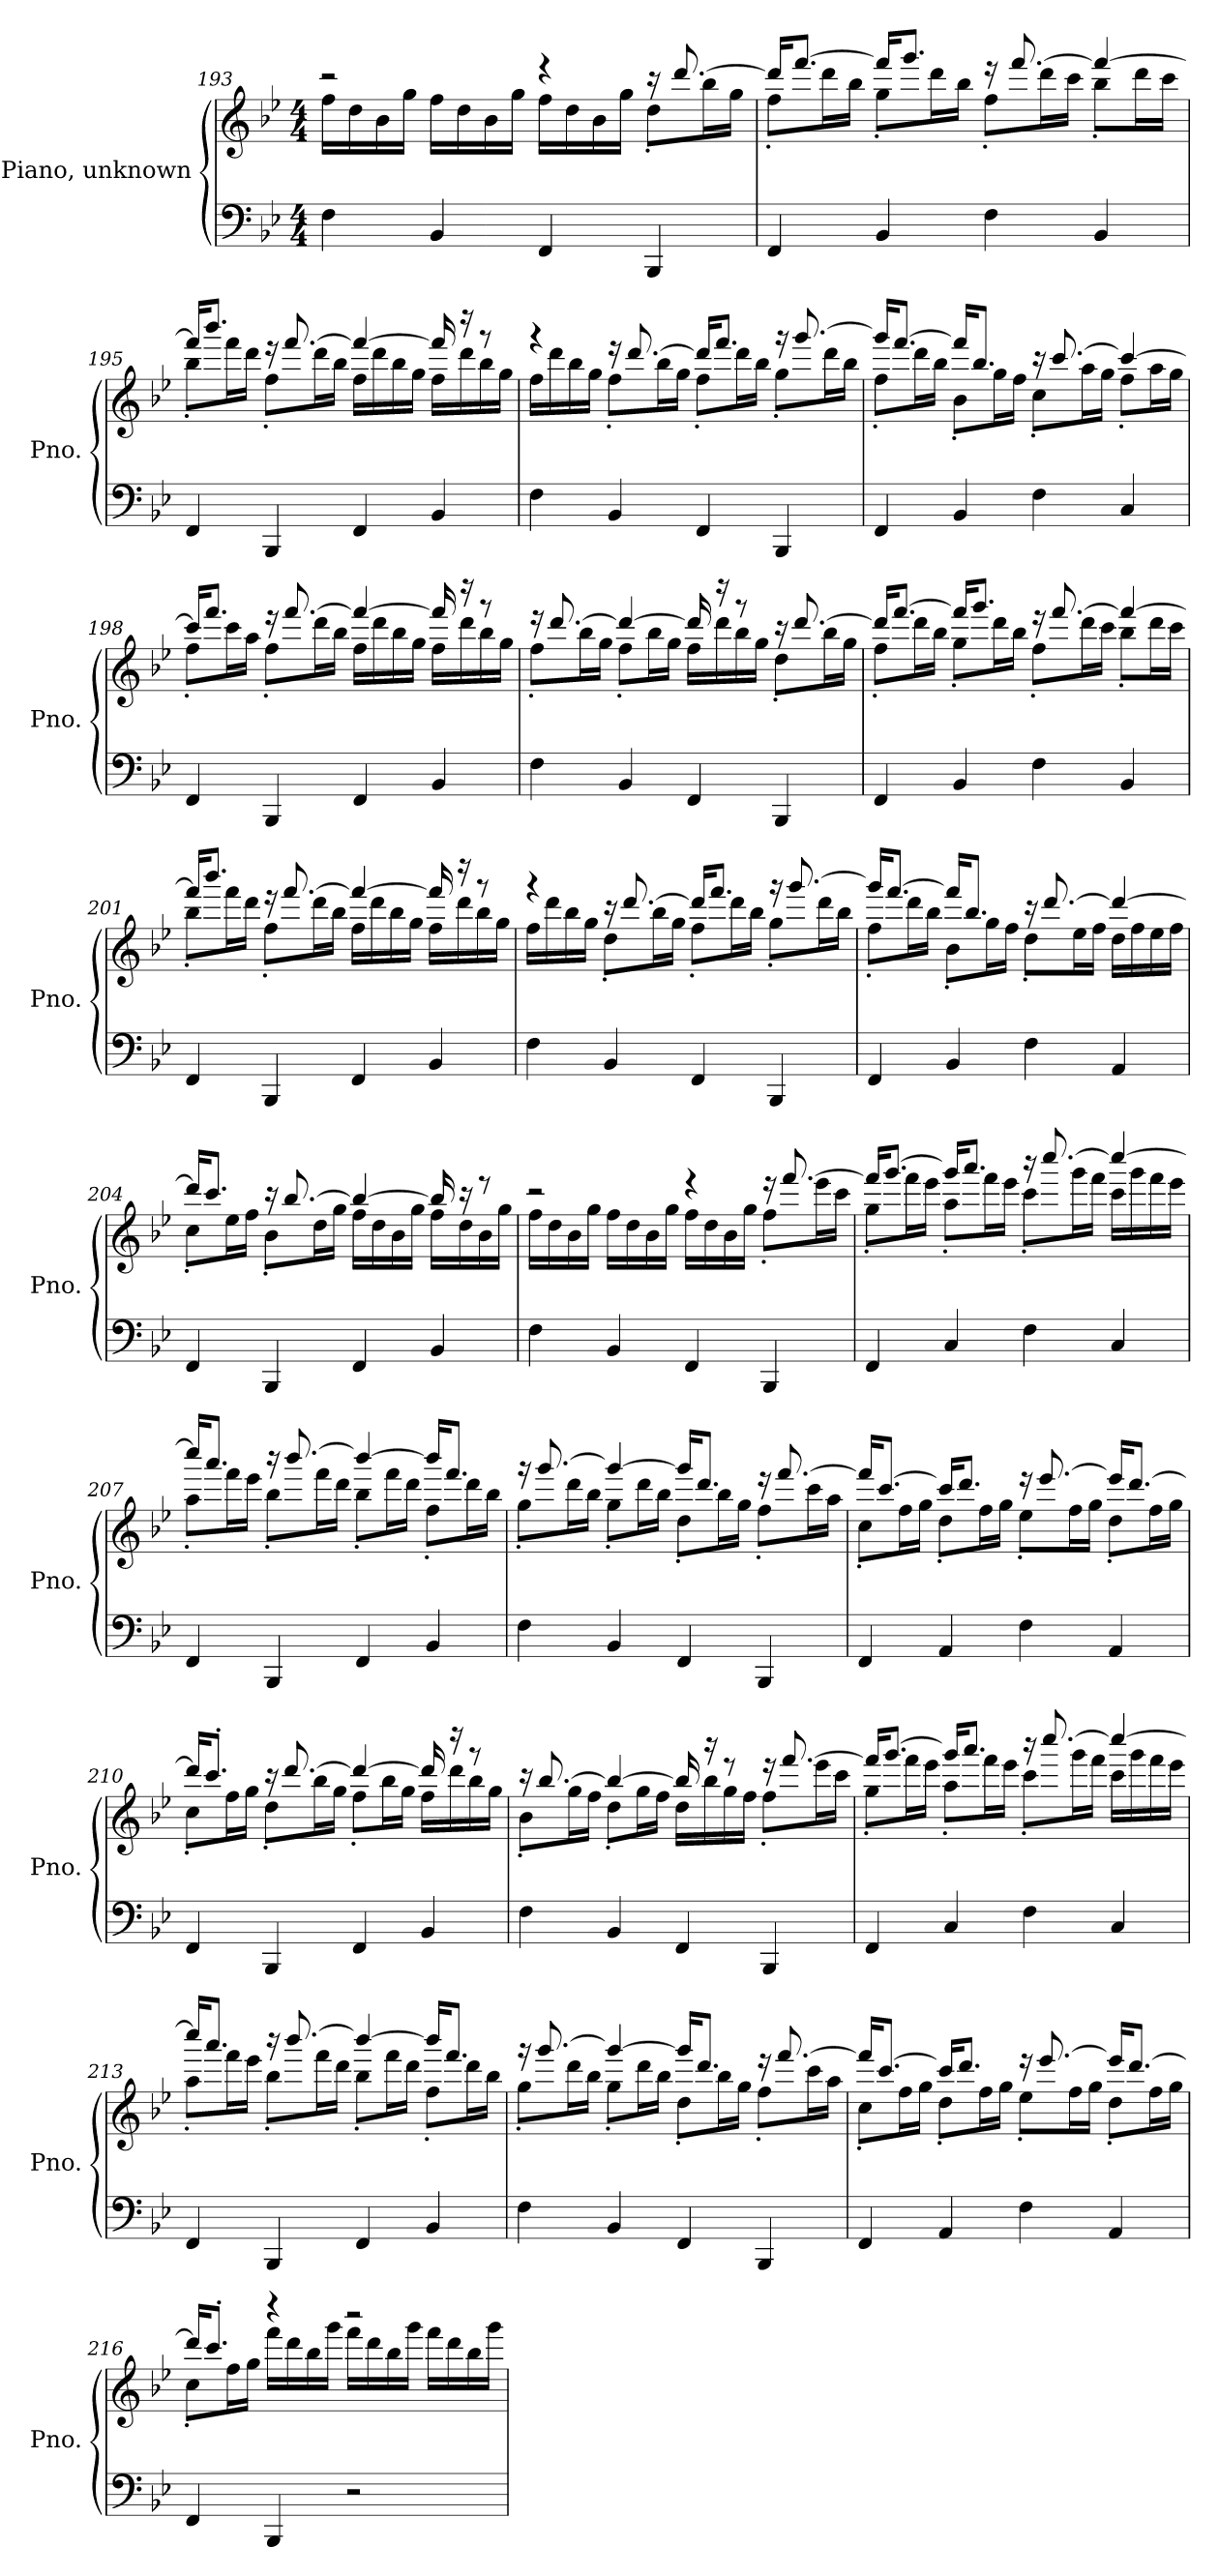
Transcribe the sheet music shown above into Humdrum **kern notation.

**kern	**kern
*part1	*part1
*staff2	*staff1
*I"Piano, unknown	*
*I'Pno.	*
*clefF4	*clefG2
*k[b-e-]	*k[b-e-]
*M4/4	*M4/4
=193	=193
*	*^
4F\	2r	16ff\LL
.	.	16dd\
.	.	16b-\
.	.	16gg\JJ
4BB-/	.	16ff\LL
.	.	16dd\
.	.	16b-\
.	.	16gg\JJ
4FF/	4r	16ff\LL
.	.	16dd\
.	.	16b-\
.	.	16gg\JJ
4BBB-/	16r	8dd'\L
.	[8.ddd/	.
.	.	16bb-\L
.	.	16gg\JJ
!!LO:LB:g=z	!!
=194	=194	=194
4FF/	16ddd/KL]	8ff'\L
.	[8.fff/J	.
.	.	16ddd\L
.	.	16bb-\JJ
4BB-/	16fff/KL]	8gg'\L
.	8.ggg/J	.
.	.	16ddd\L
.	.	16bb-\JJ
4F\	16r	8ff'\L
.	[8.fff/	.
.	.	16ddd\L
.	.	16ccc\JJ
4BB-/	4fff/_	8bb-'\L
.	.	16ddd\L
.	.	16ccc\JJ
=195	=195	=195
4FF/	16fff/KL]	8bb-'\L
.	8.bbb-/J	.
.	.	16fff\L
.	.	16ddd\JJ
4BBB-/	16r	8ff'\L
.	[8.fff/	.
.	.	16ddd\L
.	.	16bb-\JJ
4FF/	4fff/_	16ff\LL
.	.	16ddd\
.	.	16bb-\
.	.	16gg\JJ
4BB-/	16fff/]	16ff\LL
.	16r	16ddd\
.	8r	16bb-\
.	.	16gg\JJ
!!LO:PB:g=z	!!
=196	=196	=196
4F\	4r	16ff\LL
.	.	16ddd\
.	.	16bb-\
.	.	16gg\JJ
4BB-/	16r	8ff'\L
.	[8.ddd/	.
.	.	16bb-\L
.	.	16gg\JJ
4FF/	16ddd/KL]	8ff'\L
.	8.fff/J	.
.	.	16ddd\L
.	.	16bb-\JJ
4BBB-/	16r	8gg'\L
.	[8.ggg/	.
.	.	16ddd\L
.	.	16bb-\JJ
=197	=197	=197
4FF/	16ggg/KL]	8ff'\L
.	[8.fff/J	.
.	.	16ddd\L
.	.	16bb-\JJ
4BB-/	16fff/KL]	8b-'\L
.	8.bb-/J	.
.	.	16gg\L
.	.	16ff\JJ
4F\	16r	8cc'\L
.	[8.ccc/	.
.	.	16aa\L
.	.	16gg\JJ
4C/	4ccc/_	8ff'\L
.	.	16aa\L
.	.	16gg\JJ
!!LO:LB:g=z	!!
=198	=198	=198
4FF/	16ccc/KL]	8ff'\L
.	8.fff/J	.
.	.	16ccc\L
.	.	16aa\JJ
4BBB-/	16r	8ff'\L
.	[8.fff/	.
.	.	16ddd\L
.	.	16bb-\JJ
4FF/	4fff/_	16ff\LL
.	.	16ddd\
.	.	16bb-\
.	.	16gg\JJ
4BB-/	16fff/]	16ff\LL
.	16r	16ddd\
.	8r	16bb-\
.	.	16gg\JJ
=199	=199	=199
4F\	16r	8ff'\L
.	[8.ddd/	.
.	.	16bb-\L
.	.	16gg\JJ
4BB-/	4ddd/_	8ff'\L
.	.	16bb-\L
.	.	16gg\JJ
4FF/	16ddd/]	16ff\LL
.	16r	16ddd\
.	8r	16bb-\
.	.	16gg\JJ
4BBB-/	16r	8dd'\L
.	[8.ddd/	.
.	.	16bb-\L
.	.	16gg\JJ
!!LO:LB:g=z	!!
=200	=200	=200
4FF/	16ddd/KL]	8ff'\L
.	[8.fff/J	.
.	.	16ddd\L
.	.	16bb-\JJ
4BB-/	16fff/KL]	8gg'\L
.	8.ggg/J	.
.	.	16ddd\L
.	.	16bb-\JJ
4F\	16r	8ff'\L
.	[8.fff/	.
.	.	16ddd\L
.	.	16ccc\JJ
4BB-/	4fff/_	8bb-'\L
.	.	16ddd\L
.	.	16ccc\JJ
=201	=201	=201
4FF/	16fff/KL]	8bb-'\L
.	8.bbb-/J	.
.	.	16fff\L
.	.	16ddd\JJ
4BBB-/	16r	8ff'\L
.	[8.fff/	.
.	.	16ddd\L
.	.	16bb-\JJ
4FF/	4fff/_	16ff\LL
.	.	16ddd\
.	.	16bb-\
.	.	16gg\JJ
4BB-/	16fff/]	16ff\LL
.	16r	16ddd\
.	8r	16bb-\
.	.	16gg\JJ
!!LO:LB:g=z	!!
=202	=202	=202
4F\	4r	16ff\LL
.	.	16ddd\
.	.	16bb-\
.	.	16gg\JJ
4BB-/	16r	8dd'\L
.	[8.ddd/	.
.	.	16bb-\L
.	.	16gg\JJ
4FF/	16ddd/KL]	8ff'\L
.	8.fff/J	.
.	.	16ddd\L
.	.	16bb-\JJ
4BBB-/	16r	8gg'\L
.	[8.ggg/	.
.	.	16ddd\L
.	.	16bb-\JJ
=203	=203	=203
4FF/	16ggg/KL]	8ff'\L
.	[8.fff/J	.
.	.	16ddd\L
.	.	16bb-\JJ
4BB-/	16fff/KL]	8b-'\L
.	8.bb-/J	.
.	.	16gg\L
.	.	16ff\JJ
4F\	16r	8dd'\L
.	[8.ddd/	.
.	.	16ee-\L
.	.	16ff\JJ
4AA/	4ddd/_	16dd\LL
.	.	16ff\
.	.	16ee-\
.	.	16ff\JJ
!!LO:LB:g=z	!!
=204	=204	=204
4FF/	16ddd/KL]	8cc'\L
.	8.ccc/J	.
.	.	16ee-\L
.	.	16ff\JJ
4BBB-/	16r	8b-'\L
.	[8.bb-/	.
.	.	16dd\L
.	.	16gg\JJ
4FF/	4bb-/_	16ff\LL
.	.	16dd\
.	.	16b-\
.	.	16gg\JJ
4BB-/	16bb-/]	16ff\LL
.	16r	16dd\
.	8r	16b-\
.	.	16gg\JJ
=205	=205	=205
4F\	2r	16ff\LL
.	.	16dd\
.	.	16b-\
.	.	16gg\JJ
4BB-/	.	16ff\LL
.	.	16dd\
.	.	16b-\
.	.	16gg\JJ
4FF/	4r	16ff\LL
.	.	16dd\
.	.	16b-\
.	.	16gg\JJ
4BBB-/	16r	8ff'\L
.	[8.fff/	.
.	.	16eee-\L
.	.	16ccc\JJ
!!LO:LB:g=z	!!
=206	=206	=206
4FF/	16fff/KL]	8gg'\L
.	[8.ggg/J	.
.	.	16fff\L
.	.	16eee-\JJ
4C/	16ggg/KL]	8aa'\L
.	8.aaa/J	.
.	.	16fff\L
.	.	16eee-\JJ
4F\	16r	8ccc'\L
.	[8.cccc/	.
.	.	16ggg\L
.	.	16fff\JJ
4C/	4cccc/_	16ccc\LL
.	.	16ggg\
.	.	16fff\
.	.	16eee-\JJ
!!LO:PB:g=z	!!
=207	=207	=207
4FF/	16cccc/KL]	8aa'\L
.	8.aaa/J	.
.	.	16fff\L
.	.	16eee-\JJ
4BBB-/	16r	8bb-'\L
.	[8.bbb-/	.
.	.	16fff\L
.	.	16ddd\JJ
4FF/	4bbb-/_	8bb-'\L
.	.	16fff\L
.	.	16ddd\JJ
4BB-/	16bbb-/KL]	8ff'\L
.	8.fff/J	.
.	.	16ddd\L
.	.	16bb-\JJ
=208	=208	=208
4F\	16r	8gg'\L
.	[8.ggg/	.
.	.	16ddd\L
.	.	16bb-\JJ
4BB-/	4ggg/_	8gg'\L
.	.	16ddd\L
.	.	16bb-\JJ
4FF/	16ggg/KL]	8dd'\L
.	8.ddd/J	.
.	.	16bb-\L
.	.	16gg\JJ
4BBB-/	16r	8ff'\L
.	[8.fff/	.
.	.	16ccc\L
.	.	16aa\JJ
!!LO:LB:g=z	!!
=209	=209	=209
4FF/	16fff/KL]	8cc'\L
.	[8.ccc/J	.
.	.	16ff\L
.	.	16gg\JJ
4AA/	16ccc/KL]	8dd'\L
.	8.ddd/J	.
.	.	16ff\L
.	.	16gg\JJ
4F\	16r	8ee-'\L
.	[8.eee-/	.
.	.	16ff\L
.	.	16gg\JJ
4AA/	16eee-/KL]	8dd'\L
.	[8.ddd/J	.
.	.	16ff\L
.	.	16gg\JJ
=210	=210	=210
4FF/	16ddd/KL]	8cc'\L
.	8.ccc'/J	.
.	.	16ff\L
.	.	16gg\JJ
4BBB-/	16r	8dd'\L
.	[8.ddd/	.
.	.	16bb-\L
.	.	16gg\JJ
4FF/	4ddd/_	8ff'\L
.	.	16bb-\L
.	.	16gg\JJ
4BB-/	16ddd/]	16ff\LL
.	16r	16ddd\
.	8r	16bb-\
.	.	16gg\JJ
!!LO:LB:g=z	!!
=211	=211	=211
4F\	16r	8b-'\L
.	[8.bb-/	.
.	.	16gg\L
.	.	16ff\JJ
4BB-/	4bb-/_	8dd'\L
.	.	16gg\L
.	.	16ff\JJ
4FF/	16bb-/]	16dd\LL
.	16r	16bb-\
.	8r	16gg\
.	.	16ff\JJ
4BBB-/	16r	8ff'\L
.	[8.fff/	.
.	.	16eee-\L
.	.	16ccc\JJ
=212	=212	=212
4FF/	16fff/KL]	8gg'\L
.	[8.ggg/J	.
.	.	16fff\L
.	.	16eee-\JJ
4C/	16ggg/KL]	8aa'\L
.	8.aaa/J	.
.	.	16fff\L
.	.	16eee-\JJ
4F\	16r	8ccc'\L
.	[8.cccc/	.
.	.	16ggg\L
.	.	16fff\JJ
4C/	4cccc/_	16ccc\LL
.	.	16ggg\
.	.	16fff\
.	.	16eee-\JJ
!!LO:LB:g=z	!!
=213	=213	=213
4FF/	16cccc/KL]	8aa'\L
.	8.aaa/J	.
.	.	16fff\L
.	.	16eee-\JJ
4BBB-/	16r	8bb-'\L
.	[8.bbb-/	.
.	.	16fff\L
.	.	16ddd\JJ
4FF/	4bbb-/_	8bb-'\L
.	.	16fff\L
.	.	16ddd\JJ
4BB-/	16bbb-/KL]	8ff'\L
.	8.fff/J	.
.	.	16ddd\L
.	.	16bb-\JJ
=214	=214	=214
4F\	16r	8gg'\L
.	[8.ggg/	.
.	.	16ddd\L
.	.	16bb-\JJ
4BB-/	4ggg/_	8gg'\L
.	.	16ddd\L
.	.	16bb-\JJ
4FF/	16ggg/KL]	8dd'\L
.	8.ddd/J	.
.	.	16bb-\L
.	.	16gg\JJ
4BBB-/	16r	8ff'\L
.	[8.fff/	.
.	.	16ccc\L
.	.	16aa\JJ
!!LO:LB:g=z	!!
=215	=215	=215
4FF/	16fff/KL]	8cc'\L
.	[8.ccc/J	.
.	.	16ff\L
.	.	16gg\JJ
4AA/	16ccc/KL]	8dd'\L
.	8.ddd/J	.
.	.	16ff\L
.	.	16gg\JJ
4F\	16r	8ee-'\L
.	[8.eee-/	.
.	.	16ff\L
.	.	16gg\JJ
4AA/	16eee-/KL]	8dd'\L
.	[8.ddd/J	.
.	.	16ff\L
.	.	16gg\JJ
=216	=216	=216
4FF/	16ddd/KL]	8cc'\L
.	8.ccc'/J	.
.	.	16ff\L
.	.	16gg\JJ
4BBB-/	4r	16fff\LL
.	.	16ddd\
.	.	16bb-\
.	.	16ggg\JJ
2r	2r	16fff\LL
.	.	16ddd\
.	.	16bb-\
.	.	16ggg\JJ
.	.	16fff\LL
.	.	16ddd\
.	.	16bb-\
.	.	16ggg\JJ
*	*v	*v
=	=
*-	*-
